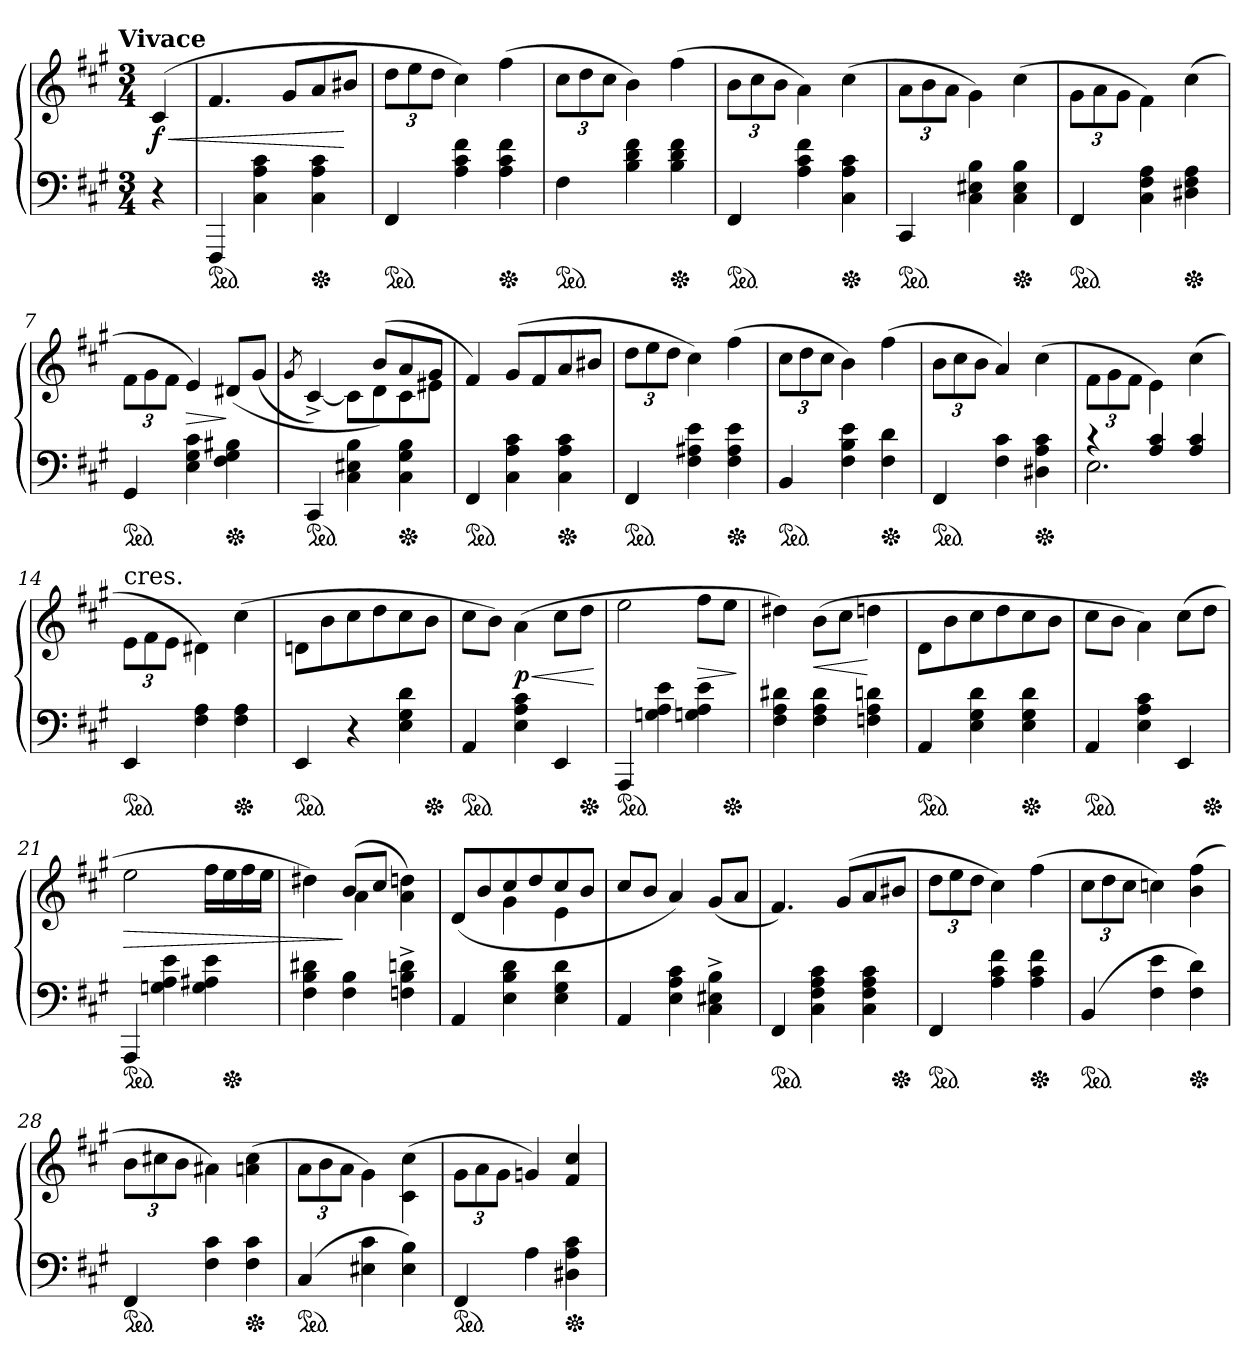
**kern	**kern	**dynam
*part1	*part1	*part1
*staff2	*staff1	*staff1/2
*clefF4	*clefG2	*
*k[f#c#g#]	*k[f#c#g#]	*
*f#:	*f#:	*
!!LO:TX:omd:t=Vivace
*M3/4	*M3/4	*
*MM180	*MM180	*
=	=	=
4r	(4c#/	< f
=1	=1	=1
*ped	*	*
4FFF#/	4.f#/	.
4C#\ 4A\ 4c#\	.	.
.	8g#/L	.
*Xped	*	*
4C#\ 4A\ 4c#\	8a/	.
.	8b#X/J	[
=2	=2	=2
*ped	*	*
4FF#/	12dd\L	.
.	12ee\	.
.	12dd\J	.
4A\ 4c#\ 4f#\	4cc#\)	.
*Xped	*	*
4A\ 4c#\ 4f#\	(4ff#\	.
=3	=3	=3
*ped	*	*
4F#\	12cc#\L	.
.	12dd\	.
.	12cc#\J	.
4B\ 4d\ 4f#\	4b\)	.
*Xped	*	*
4B\ 4d\ 4f#\	(4ff#\	.
=4	=4	=4
*ped	*	*
4FF#/	12b\L	.
.	12cc#\	.
.	12b\J	.
4A\ 4c#\ 4f#\	4a\)	.
*Xped	*	*
4C#\ 4A\ 4c#\	(4cc#\	.
=5	=5	=5
*ped	*	*
4CC#/	12a\L	.
.	12b\	.
.	12a\J	.
4C#\ 4E#X\ 4B\	4g#\)	.
*Xped	*	*
4C#\ 4E#\ 4B\	(4cc#\	.
=6	=6	=6
*ped	*	*
4FF#/	12g#\L	.
.	12a\	.
.	12g#\J	.
4C#\ 4F#\ 4A\	4f#\)	.
*Xped	*	*
4D#X\ 4F#\ 4A\	(4cc#\	.
=7	=7	=7
*ped	*	*
4GG#/	12f#\L	.
.	12g#\	.
.	12f#\J	.
4E\ 4G#\ 4c#\	4e/)	>
*Xped	*	*
4F#\ 4G#\ 4B#X\	(>8d#X/L	]
.	(8g#/J	.
=8	=8	=8
*	*^	*
.	.	8qg#	.
*ped	*	*	*
4CC#/	4ryy	[4c#^/)	.
4C#\ 4E#X\ 4B\	8ryy	8c#\L]	.
.	(8b/L)	8d\	.
*Xped	*	*	*
4C#\ 4G#\ 4B\	8a/	8c#\	.
.	8g#/J	8e#X\J	.
*	*v	*v	*
=9	=9	=9
*ped	*	*
4FF#/	4f#/)	.
4C#\ 4A\ 4c#\	(8g#/L	.
.	8f#/	.
*Xped	*	*
4C#\ 4A\ 4c#\	8a/	.
.	8b#X/J	.
=10	=10	=10
*ped	*	*
4FF#/	12dd\L	.
.	12ee\	.
.	12dd\J	.
4F#\ 4A#X\ 4e\	4cc#\)	.
*Xped	*	*
4F#\ 4A#\ 4e\	(4ff#\	.
=11	=11	=11
*ped	*	*
4BB/	12cc#\L	.
.	12dd\	.
.	12cc#\J	.
4F#\ 4B\ 4e\	4b\)	.
*Xped	*	*
4F#\ 4d\	(4ff#\	.
=12	=12	=12
*ped	*	*
4FF#/	12b\L	.
.	12cc#\	.
.	12b\J	.
4F#\ 4c#\	4a/)	.
*Xped	*	*
4D#X\ 4A\ 4c#\	(4cc#\	.
=13	=13	=13
*^	*	*
4r	2.E\	12f#\L	.
.	.	12g#\	.
.	.	12f#\J	.
4A/ 4c#/	.	4e\)	.
4A/ 4c#/	.	(4cc#\	.
*v	*v	*	*
=14	=14	=14
!	!LO:TX:a:t=cres.	!
*ped	*	*
4EE/	12e\L	.
.	12f#\	.
.	12e\J	.
4F#\ 4A\	4d#X\)	.
*Xped	*	*
4F#\ 4A\	(4cc#\	.
=15	=15	=15
*ped	*	*
4EE/	8dn\L	.
.	8b\	.
4r	8cc#\	.
.	8dd\	.
4E\ 4G#\ 4d\	8cc#\	.
*Xped	*	*
.	8b\J	.
=16	=16	=16
*ped	*	*
4AA/	8cc#\L	.
.	8b\J)	.
4E\ 4A\ 4c#\	(4a\	< p
4EE/	8cc#\L	.
*Xped	*	*
.	8dd\J	.
.	.	[
=17	=17	=17
*ped	*	*
4AAA/	2ee\	.
4Gn\ 4A\ 4e\	.	.
4Gn\ 4A\ 4e\	8ff#\L	>
*Xped	*	*
.	8ee\J	.
.	.	]
=18	=18	=18
4F#\ 4A\ 4d#X\	4dd#X\)	.
4F#\ 4A\ 4d#\	(8b\L	<
.	8cc#\J	.
4Fn\ 4A\ 4dn\	4ddn\	[
=19	=19	=19
*ped	*	*
4AA/	8d\L	.
.	8b\	.
4E\ 4G#\ 4d\	8cc#\	.
.	8dd\	.
*Xped	*	*
4E\ 4G#\ 4d\	8cc#\	.
.	8b\J	.
=20	=20	=20
*ped	*	*
4AA/	8cc#\L	.
.	8b\J	.
4E\ 4A\ 4c#\	4a\)	.
4EE/	(8cc#\L	.
*Xped	*	*
.	8dd\J	.
=21	=21	=21
*ped	*	*
4AAA/	2ee\	>
4Gn\ 4A\ 4e\	.	.
4G\ 4A#X\ 4e\	16ff#\LL	.
*Xped	*	*
.	16ee\	.
.	16ff#\	.
.	16ee\JJ	.
=22	=22	=22
*	*^	*
4F#\ 4B\ 4d#X\	4ryy	4dd#X\)	.
4F#\ 4B\	(8b/L	4a\	]
.	8cc#/J	.	.
4Fn^\ 4B^\ 4dn^\	4ryy	4a\ 4ddn\)	.
=23	=23	=23	=23
4AA/	(>8d/L	4ryy	.
.	8b/	.	.
4E\ 4B\ 4d\	8cc#/	4g#\	.
.	8dd/	.	.
4E\ 4G#\ 4d\	8cc#/	4e\	.
.	8b/J	.	.
*	*v	*v	*
=24	=24	=24
4AA/	8cc#/L	.
.	8b/J	.
4E\ 4A\ 4c#\	4a/)	.
4C#^\ 4E#X^\ 4B^\	(>8g#/L	.
.	8a/J	.
=25	=25	=25
*ped	*	*
4FF#/	4.f#/)	.
4C#\ 4F#\ 4A\ 4c#\	.	.
.	(8g#/L	.
4C#\ 4F#\ 4A\ 4c#\	8a/	.
*Xped	*	*
.	8b#X/J	.
=26	=26	=26
*ped	*	*
4FF#/	12dd\L	.
.	12ee\	.
.	12dd\J	.
4A\ 4c#\ 4f#\	4cc#\)	.
*Xped	*	*
4A\ 4c#\ 4f#\	(4ff#\	.
=27	=27	=27
*ped	*	*
(4BB/	12cc#\L	.
.	12dd\	.
.	12cc#\J	.
4F#\ 4e\	4ccn\)	.
*Xped	*	*
4F#\ 4d\)	(4b\ 4ff#\	.
=28	=28	=28
*	*^	*
*ped	*	*	*
4FF#/	4ryy	12b\L	.
.	.	12cc#X\	.
.	.	12b\J	.
4F#\ 4c#\	4a#X\)	4ryy	.
*Xped	*	*	*
4F#\ 4c#\	(4an\ 4cc#\	4ryy	.
*	*v	*v	*
=29	=29	=29
*ped	*	*
(4C#/	12a\L	.
.	12b\	.
.	12a\J	.
4E#X\ 4c#\	4g#\)	.
4E#\ 4B\)	(>4c#\ 4cc#\	.
=30	=30	=30
*ped	*	*
4FF#/	12g#\L	.
.	12a\	.
.	12g#\J	.
4A\	4gn/)	.
*Xped	*	*
4D#X\ 4A\ 4c#\	4f#/ 4cc#/	.
=	=	=
*-	*-	*-
